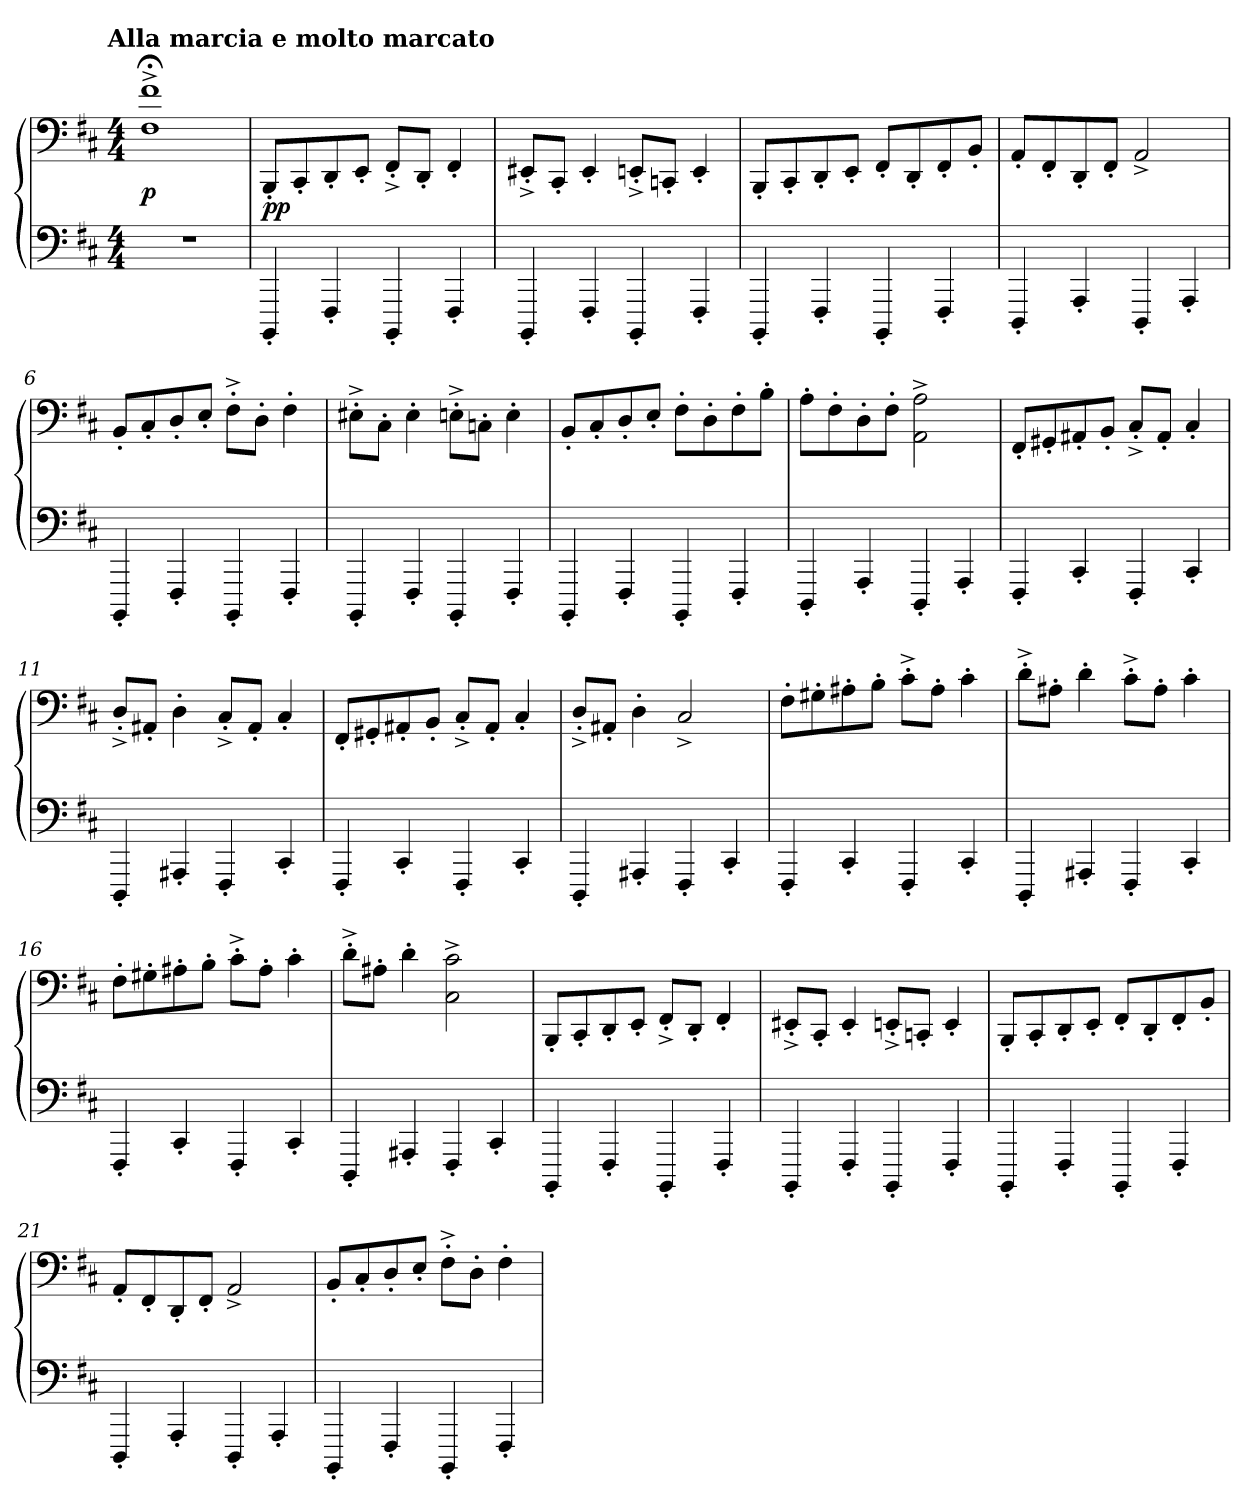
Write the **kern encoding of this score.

**kern	**kern	**dynam
*part1	*part1	*part1
*staff2	*staff1	*staff1/2
*clefF4	*clefF4	*
*k[f#c#]	*k[f#c#]	*
!!LO:TX:omd:t=Alla marcia e molto marcato
*M4/4	*M4/4	*
*MM138	*MM138	*
=1	=1	=1
1r	1F#;<^ 1f#;<^	p
=2	=2	=2
4BBBB'/	8BBB'/L	pp
.	8CC#'/	.
4FFF#'/	8DD'/	.
.	8EE'/J	.
4BBBB'/	8FF#'^/L	.
.	8DD'/J	.
4FFF#'/	4FF#'/	.
=3	=3	=3
4BBBB'/	8EE#X'^/L	.
.	8CC#'/J	.
4FFF#'/	4EE#'/	.
4BBBB'/	8EEn'^/L	.
.	8CCn'/J	.
4FFF#'/	4EE'/	.
=4	=4	=4
4BBBB'/	8BBB'/L	.
.	8CC#'/	.
4FFF#'/	8DD'/	.
.	8EE'/J	.
4BBBB'/	8FF#'/L	.
.	8DD'/	.
4FFF#'/	8FF#'/	.
.	8BB'/J	.
=5	=5	=5
4DDD'/	8AA'/L	.
.	8FF#'/	.
4AAA'/	8DD'/	.
.	8FF#'/J	.
4DDD'/	2AA^/	.
4AAA'/	.	.
=6	=6	=6
4BBBB'/	8BB'/L	.
.	8C#'/	.
4FFF#'/	8D'/	.
.	8E'/J	.
4BBBB'/	8F#'^\L	.
.	8D'\J	.
4FFF#'/	4F#'\	.
=7	=7	=7
4BBBB'/	8E#X'^\L	.
.	8C#'\J	.
4FFF#'/	4E#'\	.
4BBBB'/	8En'^\L	.
.	8Cn'\J	.
4FFF#'/	4E'\	.
=8	=8	=8
4BBBB'/	8BB'/L	.
.	8C#'/	.
4FFF#'/	8D'/	.
.	8E'/J	.
4BBBB'/	8F#'\L	.
.	8D'\	.
4FFF#'/	8F#'\	.
.	8B'\J	.
=9	=9	=9
4DDD'/	8A'\L	.
.	8F#'\	.
4AAA'/	8D'\	.
.	8F#'\J	.
4DDD'/	2AA^\ 2A^\	.
4AAA'/	.	.
=10	=10	=10
4FFF#'/	8FF#'/L	.
.	8GG#X'/	.
4CC#'/	8AA#X'/	.
.	8BB'/J	.
4FFF#'/	8C#'^/L	.
.	8AA#'/J	.
4CC#'/	4C#'/	.
=11	=11	=11
4DDD'/	8D'^/L	.
.	8AA#X'/J	.
4AAA#X'/	4D'\	.
4FFF#'/	8C#'^/L	.
.	8AA#'/J	.
4CC#'/	4C#'/	.
=12	=12	=12
4FFF#'/	8FF#'/L	.
.	8GG#X'/	.
4CC#'/	8AA#X'/	.
.	8BB'/J	.
4FFF#'/	8C#'^/L	.
.	8AA#'/J	.
4CC#'/	4C#'/	.
=13	=13	=13
4DDD'/	8D'^/L	.
.	8AA#X'/J	.
4AAA#X'/	4D'\	.
4FFF#'/	2C#^/	.
4CC#'/	.	.
=14	=14	=14
4FFF#'/	8F#'\L	.
.	8G#X'\	.
4CC#'/	8A#X'\	.
.	8B'\J	.
4FFF#'/	8c#'^\L	.
.	8A#'\J	.
4CC#'/	4c#'\	.
=15	=15	=15
4DDD'/	8d'^\L	.
.	8A#X'\J	.
4AAA#X'/	4d'\	.
4FFF#'/	8c#'^\L	.
.	8A#'\J	.
4CC#'/	4c#'\	.
=16	=16	=16
4FFF#'/	8F#'\L	.
.	8G#X'\	.
4CC#'/	8A#X'\	.
.	8B'\J	.
4FFF#'/	8c#'^\L	.
.	8A#'\J	.
4CC#'/	4c#'\	.
=17	=17	=17
4DDD'/	8d'^\L	.
.	8A#X'\J	.
4AAA#X'/	4d'\	.
4FFF#'/	2C#^\ 2c#^\	.
4CC#'/	.	.
=18	=18	=18
4BBBB'/	8BBB'/L	.
.	8CC#'/	.
4FFF#'/	8DD'/	.
.	8EE'/J	.
4BBBB'/	8FF#'^/L	.
.	8DD'/J	.
4FFF#'/	4FF#'/	.
=19	=19	=19
4BBBB'/	8EE#X'^/L	.
.	8CC#'/J	.
4FFF#'/	4EE#'/	.
4BBBB'/	8EEn'^/L	.
.	8CCn'/J	.
4FFF#'/	4EE'/	.
=20	=20	=20
4BBBB'/	8BBB'/L	.
.	8CC#'/	.
4FFF#'/	8DD'/	.
.	8EE'/J	.
4BBBB'/	8FF#'/L	.
.	8DD'/	.
4FFF#'/	8FF#'/	.
.	8BB'/J	.
=21	=21	=21
4DDD'/	8AA'/L	.
.	8FF#'/	.
4AAA'/	8DD'/	.
.	8FF#'/J	.
4DDD'/	2AA^/	.
4AAA'/	.	.
=22	=22	=22
4BBBB'/	8BB'/L	.
.	8C#'/	.
4FFF#'/	8D'/	.
.	8E'/J	.
4BBBB'/	8F#'^\L	.
.	8D'\J	.
4FFF#'/	4F#'\	.
=	=	=
*-	*-	*-
